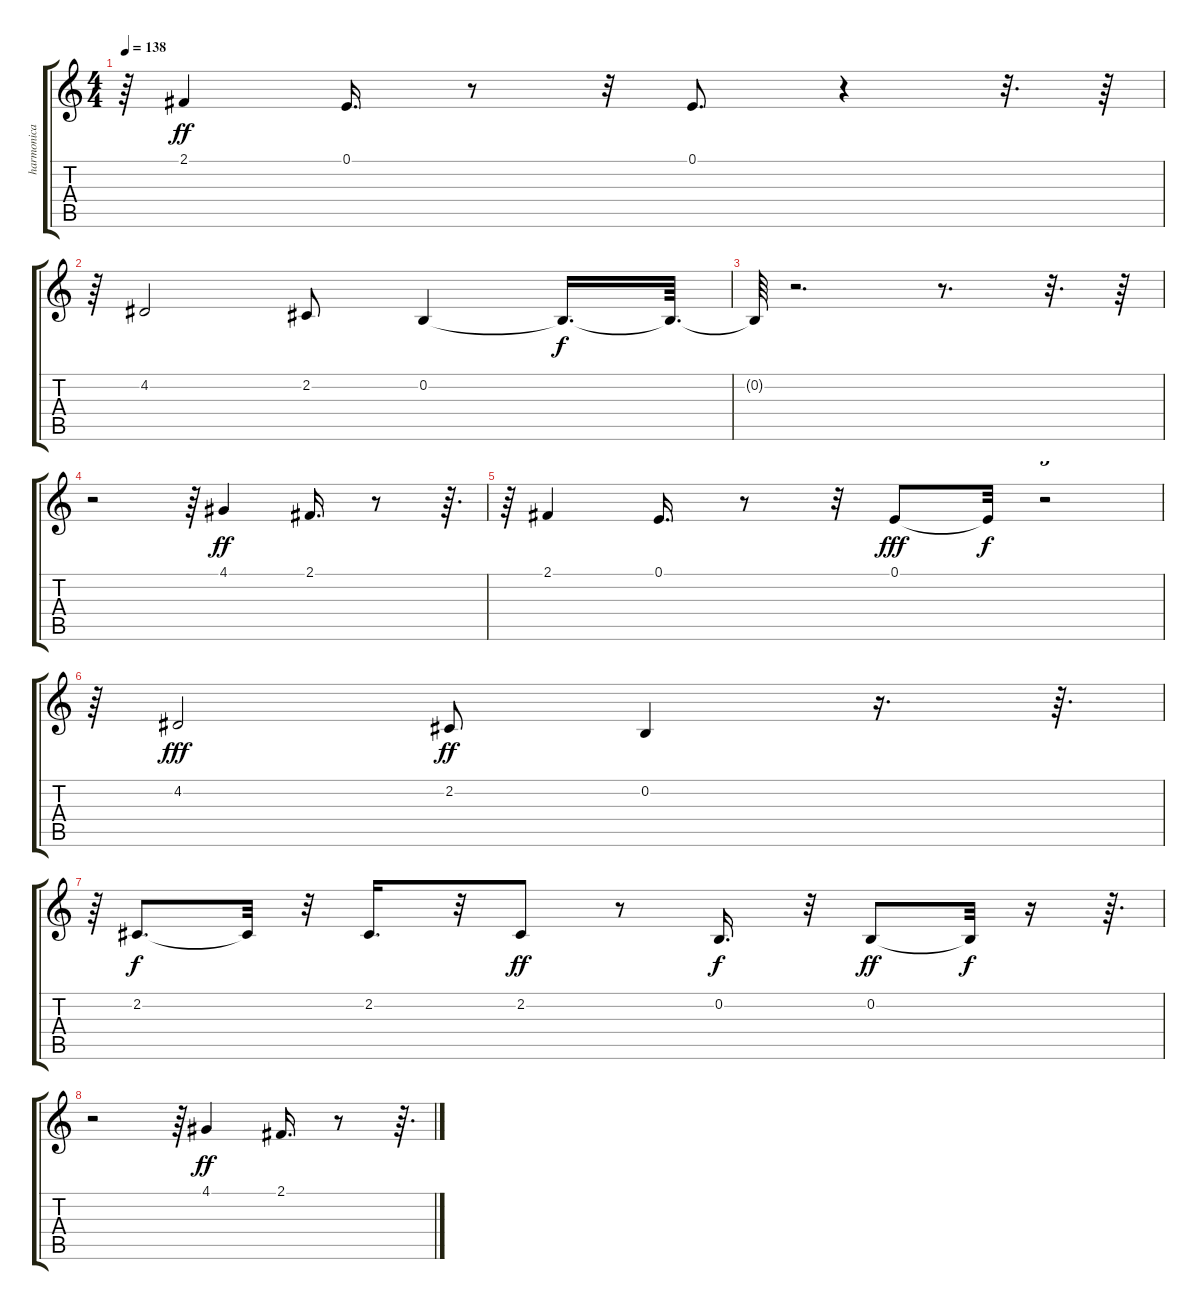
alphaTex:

\track ("harmonica" "harmonica") {instrument harmonica}
\staff {score tabs}
\tuning (E4 B3 G3 D3 A2 E2) {hide}
\ts (4 4)
\tempo 138
\clef g2
\ks c
r.64{dy f} 2.1.4{dy ff} 0.1.16{d} r.8 r.32 0.1.8{d} r.4 r.32{d} r.64 |
r.64 4.2.2 2.2.8 0.2.4 0.2{t}.16{d dy f} 0.2{t}.64{d} |
0.2{t}.64 r.2{d} r.8{d} r.32{d} r.64 |
r.2 r.64 4.1.4{dy ff} 2.1.16{d} r.8 r.64{d} |
r.64 2.1.4 0.1.16{d} r.8 r.32 0.1.8{dy fff} 0.1{t}.32{dy f} r.2{tu (3 2)} |
r.64 4.2.2{dy fff} 2.2.8{dy ff} 0.2.4 r.16{d} r.64{d} |
r.64 2.2.8{d dy f} 2.2{t}.32 r.32 2.2.16{d} r.32 2.2.8{dy ff} r.8 0.2.16{d dy f} r.32 0.2.8{dy ff} 0.2{t}.32{dy f} r.16 r.64{d} |
r.2 r.64 4.1.4{dy ff} 2.1.16{d} r.8 r.64{d}
